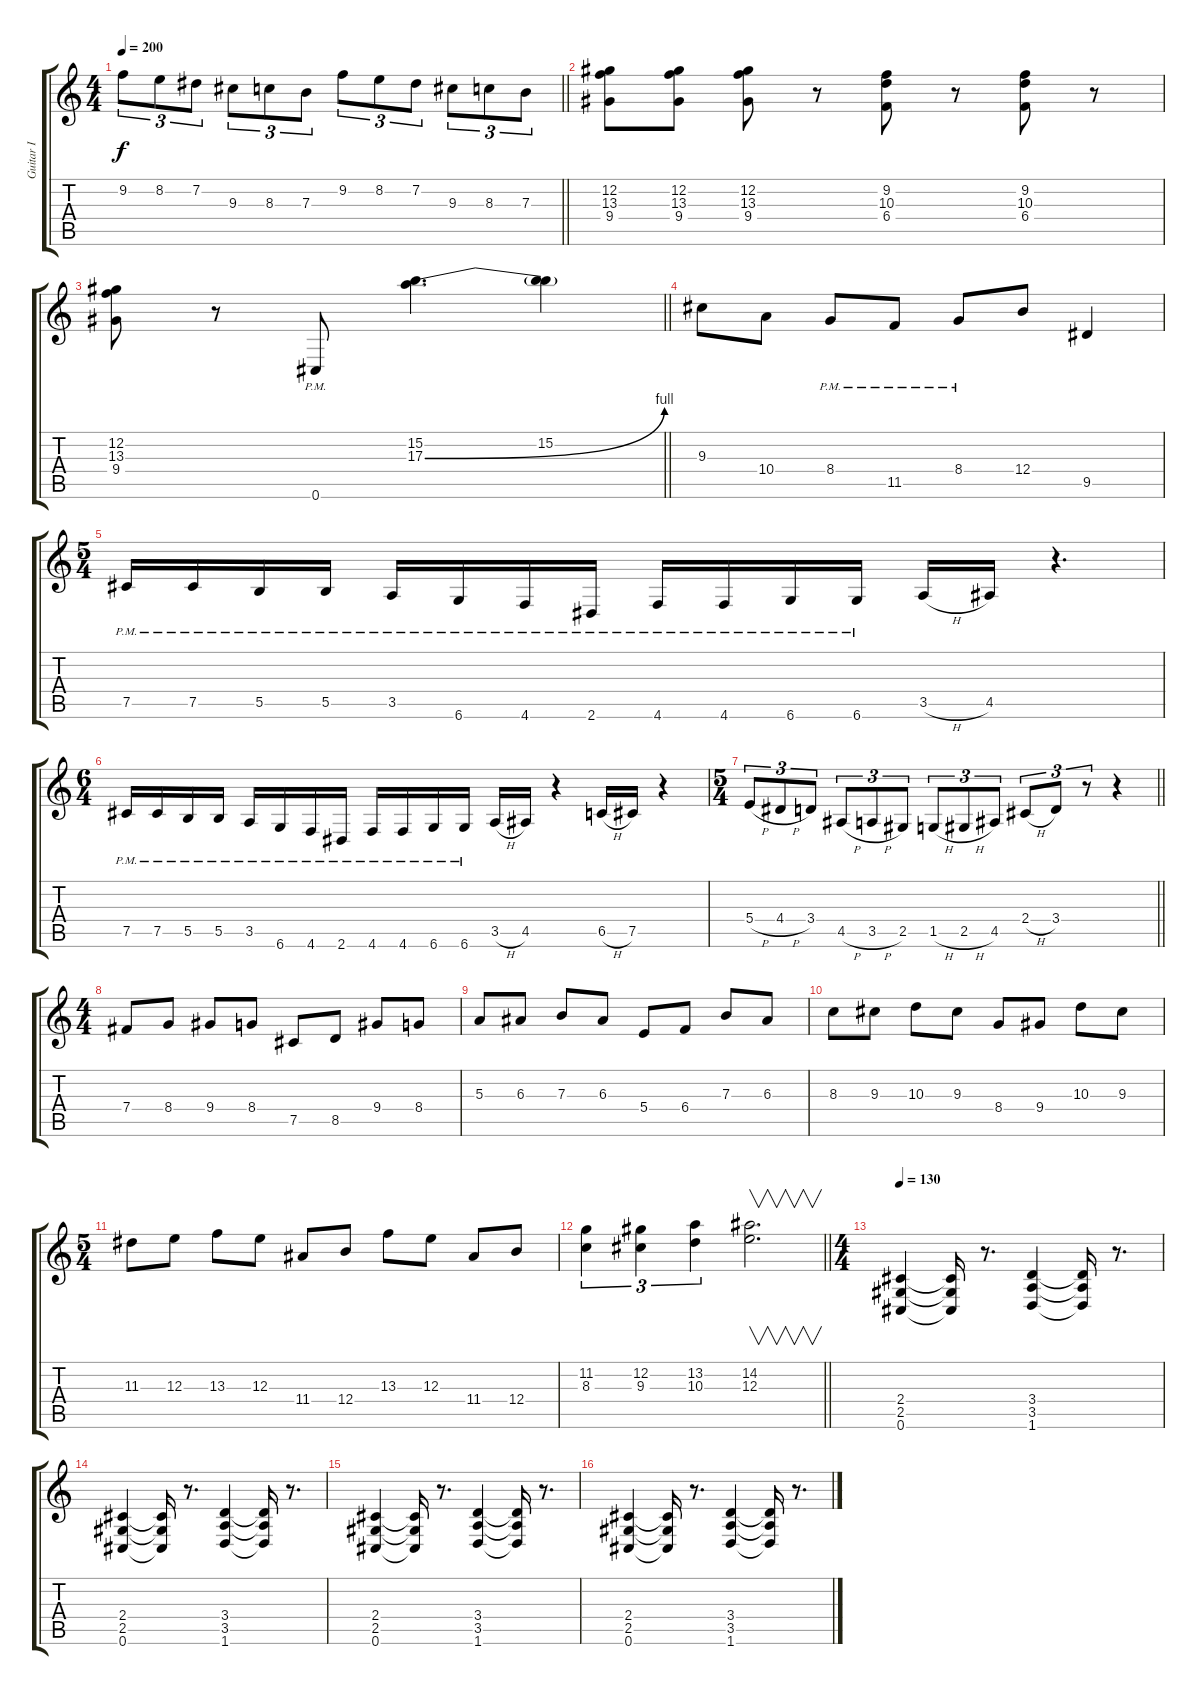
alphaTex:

\track ("Guitar I" "Guitar I") {instrument distortionguitar}
\staff {score tabs}
\tuning (Db4 Ab3 E3 B2 Gb2 Db2) {hide}
\ts (4 4)
\tempo 200
\clef g2
\barLineRight lightlight
\ks c
9.2.8{tu (3 2) dy f} 8.2.8{tu (3 2)} 7.2.8{tu (3 2)} 9.3.8{tu (3 2)} 8.3.8{tu (3 2)} 7.3.8{tu (3 2)} 9.2.8{tu (3 2)} 8.2.8{tu (3 2)} 7.2.8{tu (3 2)} 9.3.8{tu (3 2)} 8.3.8{tu (3 2)} 7.3.8{tu (3 2)} |
(12.2 13.3 9.4).8{volume 5 instrument overdrivenguitar} (12.2 13.3 9.4).8 (12.2 13.3 9.4).8 r.8 (9.2 10.3 6.4).8 r.8 (9.2 10.3 6.4).8 r.8 |
\barLineRight lightlight
(12.2 13.3 9.4).8 r.8 0.6{pm}.8 (15.2 17.3{be (bend 0 0 60 4)}).4{d} (15.2 17.3{t}).4 |
9.3.8{volume 14 instrument distortionguitar} 10.4.8 8.4{pm}.8 11.5{pm}.8 8.4{pm}.8 12.4.8 9.5.4 |
\ts (5 4)
7.5{pm}.16 7.5{pm}.16 5.5{pm}.16 5.5{pm}.16 3.5{pm}.16 6.6{pm}.16 4.6{pm}.16 2.6{pm}.16 4.6{pm}.16 4.6{pm}.16 6.6{pm}.16 6.6{pm}.16 3.5{h}.16 4.5.16 r.4{d} |
\ts (6 4)
7.5{pm}.16 7.5{pm}.16 5.5{pm}.16 5.5{pm}.16 3.5{pm}.16 6.6{pm}.16 4.6{pm}.16 2.6{pm}.16 4.6{pm}.16 4.6{pm}.16 6.6{pm}.16 6.6{pm}.16 3.5{h}.16 4.5.16 r.4 6.5{h}.16 7.5.16 r.4 |
\ts (5 4)
\barLineRight lightlight
5.4{h}.8{tu (3 2)} 4.4{h}.8{tu (3 2)} 3.4.8{tu (3 2)} 4.5{h}.8{tu (3 2)} 3.5{h}.8{tu (3 2)} 2.5.8{tu (3 2)} 1.5{h}.8{tu (3 2)} 2.5{h}.8{tu (3 2)} 4.5.8{tu (3 2)} 2.4{h}.8{tu (3 2)} 3.4.8{tu (3 2)} r.8{tu (3 2)} r.4 |
\ts (4 4)
7.4.8 8.4.8 9.4.8 8.4.8 7.5.8 8.5.8 9.4.8 8.4.8 |
5.3.8 6.3.8 7.3.8 6.3.8 5.4.8 6.4.8 7.3.8 6.3.8 |
8.3.8 9.3.8 10.3.8 9.3.8 8.4.8 9.4.8 10.3.8 9.3.8 |
\ts (5 4)
11.3.8 12.3.8 13.3.8 12.3.8 11.4.8 12.4.8 13.3.8 12.3.8 11.4.8 12.4.8 |
\barLineRight lightlight
(11.2 8.3).4{tu (3 2)} (12.2 9.3).4{tu (3 2)} (13.2 10.3).4{tu (3 2)} (14.2 12.3).2{v d} |
\ts (4 4)
\tempo 130
(2.4 2.5 0.6).4 (2.4{t} 2.5{t} 0.6{t}).16 r.8{d} (3.4 3.5 1.6).4 (3.4{t} 3.5{t} 1.6{t}).16 r.8{d} |
(2.4 2.5 0.6).4 (2.4{t} 2.5{t} 0.6{t}).16 r.8{d} (3.4 3.5 1.6).4 (3.4{t} 3.5{t} 1.6{t}).16 r.8{d} |
(2.4 2.5 0.6).4 (2.4{t} 2.5{t} 0.6{t}).16 r.8{d} (3.4 3.5 1.6).4 (3.4{t} 3.5{t} 1.6{t}).16 r.8{d} |
(2.4 2.5 0.6).4 (2.4{t} 2.5{t} 0.6{t}).16 r.8{d} (3.4 3.5 1.6).4 (3.4{t} 3.5{t} 1.6{t}).16 r.8{d}
